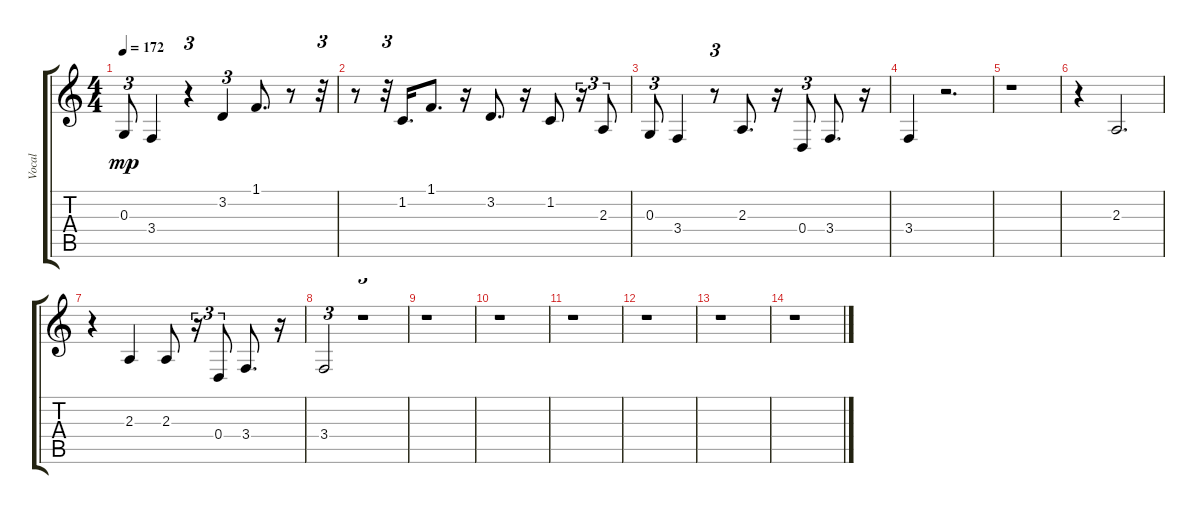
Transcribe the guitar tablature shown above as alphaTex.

\track ("Vocal" "Vocal") {instrument woodblock}
\staff {score tabs}
\tuning (E4 B3 G3 D3 A2 E2) {hide}
\ts (4 4)
\tempo 172
\clef g2
\ks c
0.3.8{tu (3 2) dy mp} 3.4.4 r.4{tu (3 2)} 3.2.4{tu (3 2)} 1.1.8{d} r.8 r.32{tu (3 2)} |
r.8 r.32{tu (3 2)} 1.2.16{d} 1.1.8{d} r.16 3.2.8{d} r.16 1.2.8 r.16{tu (3 2)} 2.3.8{tu (3 2)} |
0.3.8{tu (3 2)} 3.4.4 r.8{tu (3 2)} 2.3.8{d} r.16 0.4.8{tu (3 2)} 3.4.8{d} r.16 |
3.4.4 r.2{d} |
r.1 |
r.4 2.3.2{d} |
r.4 2.3.4 2.3.8 r.16{tu (3 2)} 0.4.8{tu (3 2)} 3.4.8{d} r.16 |
3.4.2{tu (3 2)} r.1{tu (3 2)} |
r.1 |
r.1 |
r.1 |
r.1 |
r.1 |
r.1
